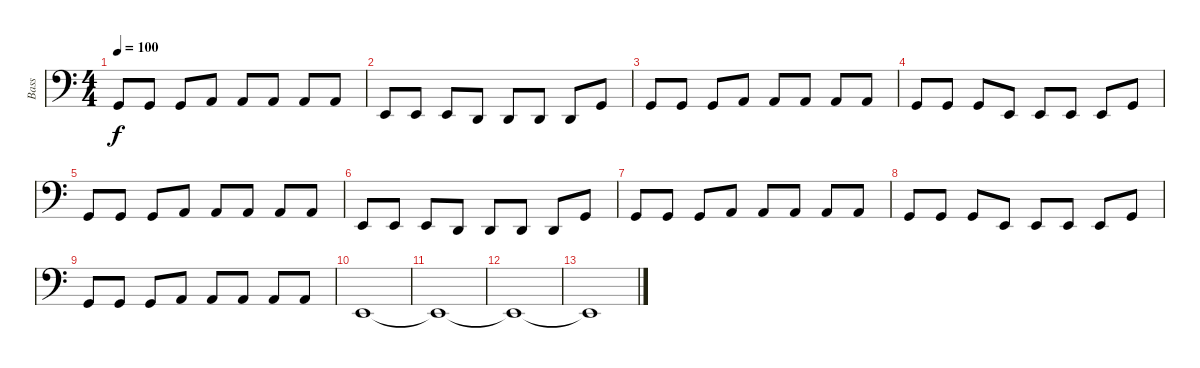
\track ("Bass" "Bass") {instrument electricbassfinger}
\staff {score}
\tuning (C3 G2 D2 A1 E1 B0) {hide}
\ts (4 4)
\tempo 100
\clef f4
\ks c
3.5.8{dy f} 3.5.8 3.5.8 0.4.8 0.4.8 0.4.8 0.4.8 0.4.8 |
0.5.8 0.5.8 0.5.8 3.6.8 3.6.8 3.6.8 3.6.8 3.5.8 |
3.5.8 3.5.8 3.5.8 0.4.8 0.4.8 0.4.8 0.4.8 0.4.8 |
3.5.8 3.5.8 3.5.8 0.5.8 0.5.8 0.5.8 0.5.8 3.5.8 |
3.5.8 3.5.8 3.5.8 0.4.8 0.4.8 0.4.8 0.4.8 0.4.8 |
0.5.8 0.5.8 0.5.8 3.6.8 3.6.8 3.6.8 3.6.8 3.5.8 |
3.5.8 3.5.8 3.5.8 0.4.8 0.4.8 0.4.8 0.4.8 0.4.8 |
3.5.8 3.5.8 3.5.8 0.5.8 0.5.8 0.5.8 0.5.8 3.5.8 |
3.5.8 3.5.8 3.5.8 0.4.8 0.4.8 0.4.8 0.4.8 0.4.8 |
0.5.1{volume 0} |
0.5{t}.1 |
0.5{t}.1 |
0.5{t}.1
